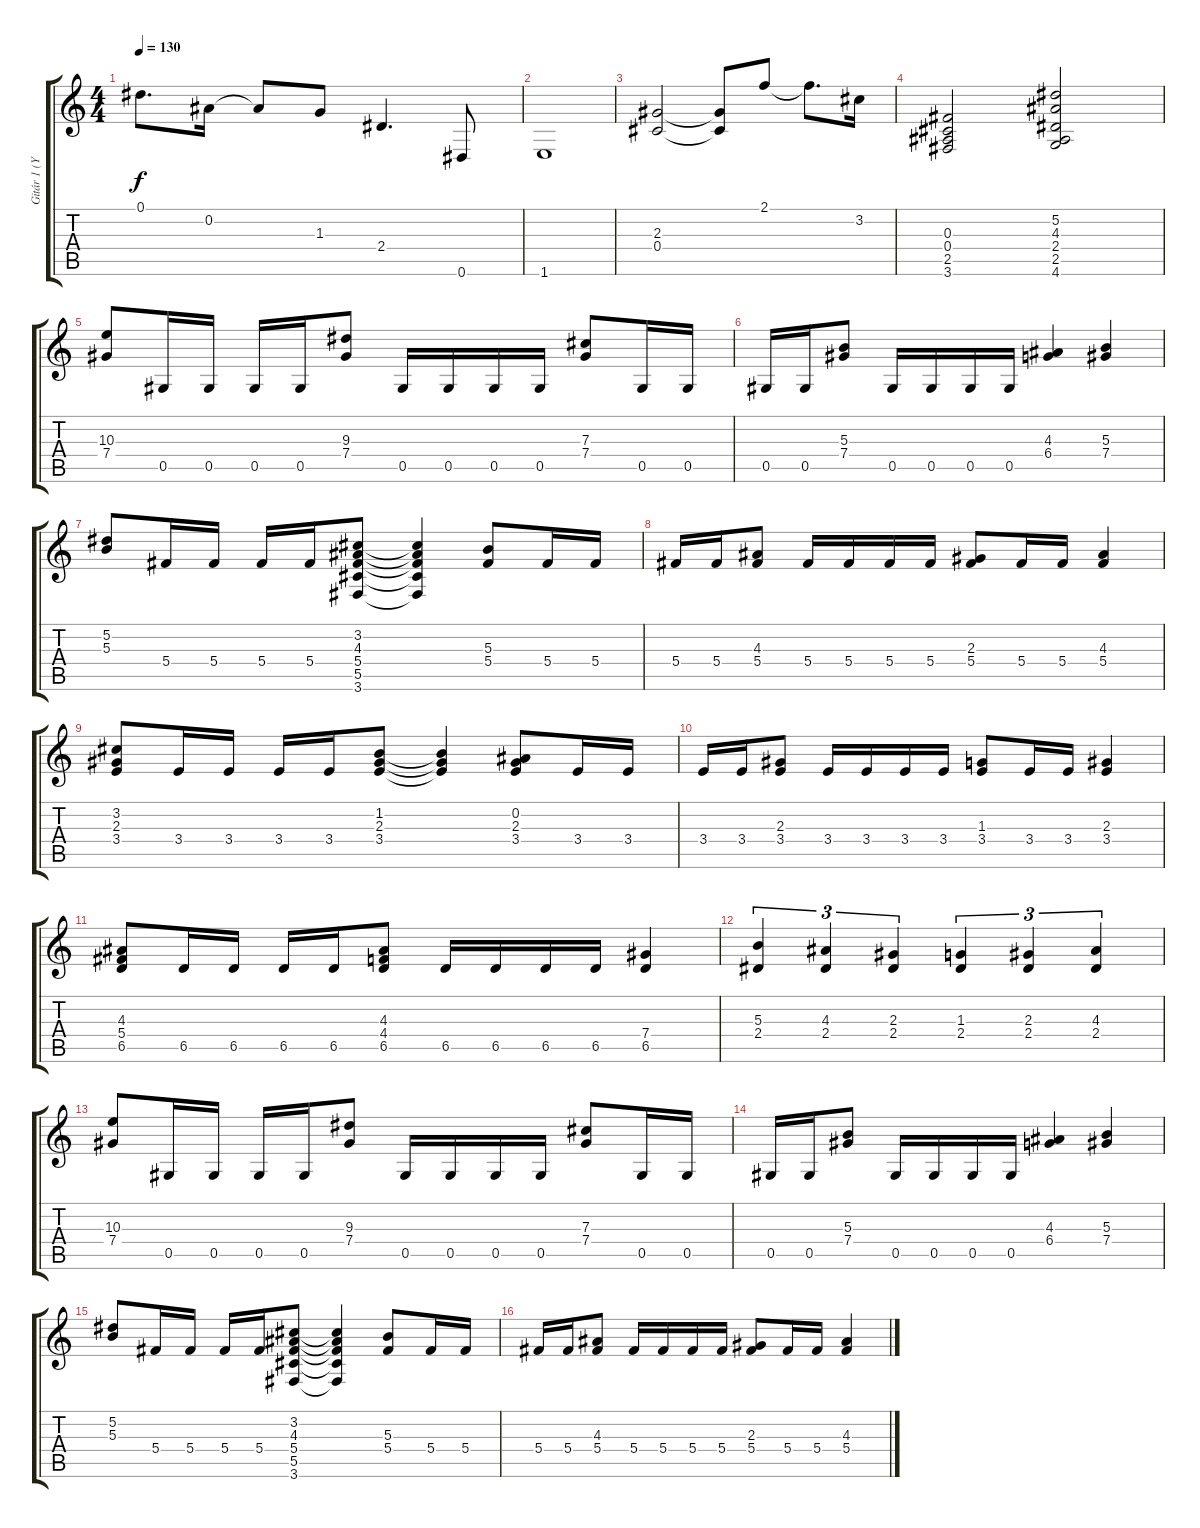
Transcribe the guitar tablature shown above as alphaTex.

\track ("Gitár 1 (Yngwie Malmsteen)" "Gitár 1 (Y") {instrument distortionguitar}
\staff {score tabs}
\tuning (Eb4 Bb3 Gb3 Db3 Ab2 Eb2) {hide}
\ts (4 4)
\tempo 130
\clef g2
\ks c
0.1.8{d dy f} 0.2.16 0.2{t}.8 1.3.8 2.4.4{d} 0.6.8 |
1.6.1 |
(2.3 0.4).2 (2.3{t} 0.4{t}).8 2.1.8 2.1{t}.8{d} 3.2.16 |
(0.3 0.4 2.5 3.6).2 (5.2 4.3 2.4 2.5 4.6).2 |
(10.3 7.4).8 0.5.16 0.5.16 0.5.16 0.5.16 (9.3 7.4).8 0.5.16 0.5.16 0.5.16 0.5.16 (7.3 7.4).8 0.5.16 0.5.16 |
0.5.16 0.5.16 (5.3 7.4).8 0.5.16 0.5.16 0.5.16 0.5.16 (4.3 6.4).4 (5.3 7.4).4 |
(5.2 5.3).8 5.4.16 5.4.16 5.4.16 5.4.16 (3.2 4.3 5.4 5.5 3.6).8 (3.2{t} 4.3{t} 5.4{t} 5.5{t} 3.6{t}).4 (5.3 5.4).8 5.4.16 5.4.16 |
5.4.16 5.4.16 (4.3 5.4).8 5.4.16 5.4.16 5.4.16 5.4.16 (2.3 5.4).8 5.4.16 5.4.16 (4.3 5.4).4 |
(3.2 2.3 3.4).8 3.4.16 3.4.16 3.4.16 3.4.16 (1.2 2.3 3.4).8 (1.2{t} 2.3{t} 3.4{t}).4 (0.2 2.3 3.4).8 3.4.16 3.4.16 |
3.4.16 3.4.16 (2.3 3.4).8 3.4.16 3.4.16 3.4.16 3.4.16 (1.3 3.4).8 3.4.16 3.4.16 (2.3 3.4).4 |
(4.3 5.4 6.5).8 6.5.16 6.5.16 6.5.16 6.5.16 (4.3 4.4 6.5).8 6.5.16 6.5.16 6.5.16 6.5.16 (7.4 6.5).4 |
(5.3 2.4).4{tu (3 2)} (4.3 2.4).4{tu (3 2)} (2.3 2.4).4{tu (3 2)} (1.3 2.4).4{tu (3 2)} (2.3 2.4).4{tu (3 2)} (4.3 2.4).4{tu (3 2)} |
(10.3 7.4).8 0.5.16 0.5.16 0.5.16 0.5.16 (9.3 7.4).8 0.5.16 0.5.16 0.5.16 0.5.16 (7.3 7.4).8 0.5.16 0.5.16 |
0.5.16 0.5.16 (5.3 7.4).8 0.5.16 0.5.16 0.5.16 0.5.16 (4.3 6.4).4 (5.3 7.4).4 |
(5.2 5.3).8 5.4.16 5.4.16 5.4.16 5.4.16 (3.2 4.3 5.4 5.5 3.6).8 (3.2{t} 4.3{t} 5.4{t} 5.5{t} 3.6{t}).4 (5.3 5.4).8 5.4.16 5.4.16 |
5.4.16 5.4.16 (4.3 5.4).8 5.4.16 5.4.16 5.4.16 5.4.16 (2.3 5.4).8 5.4.16 5.4.16 (4.3 5.4).4
